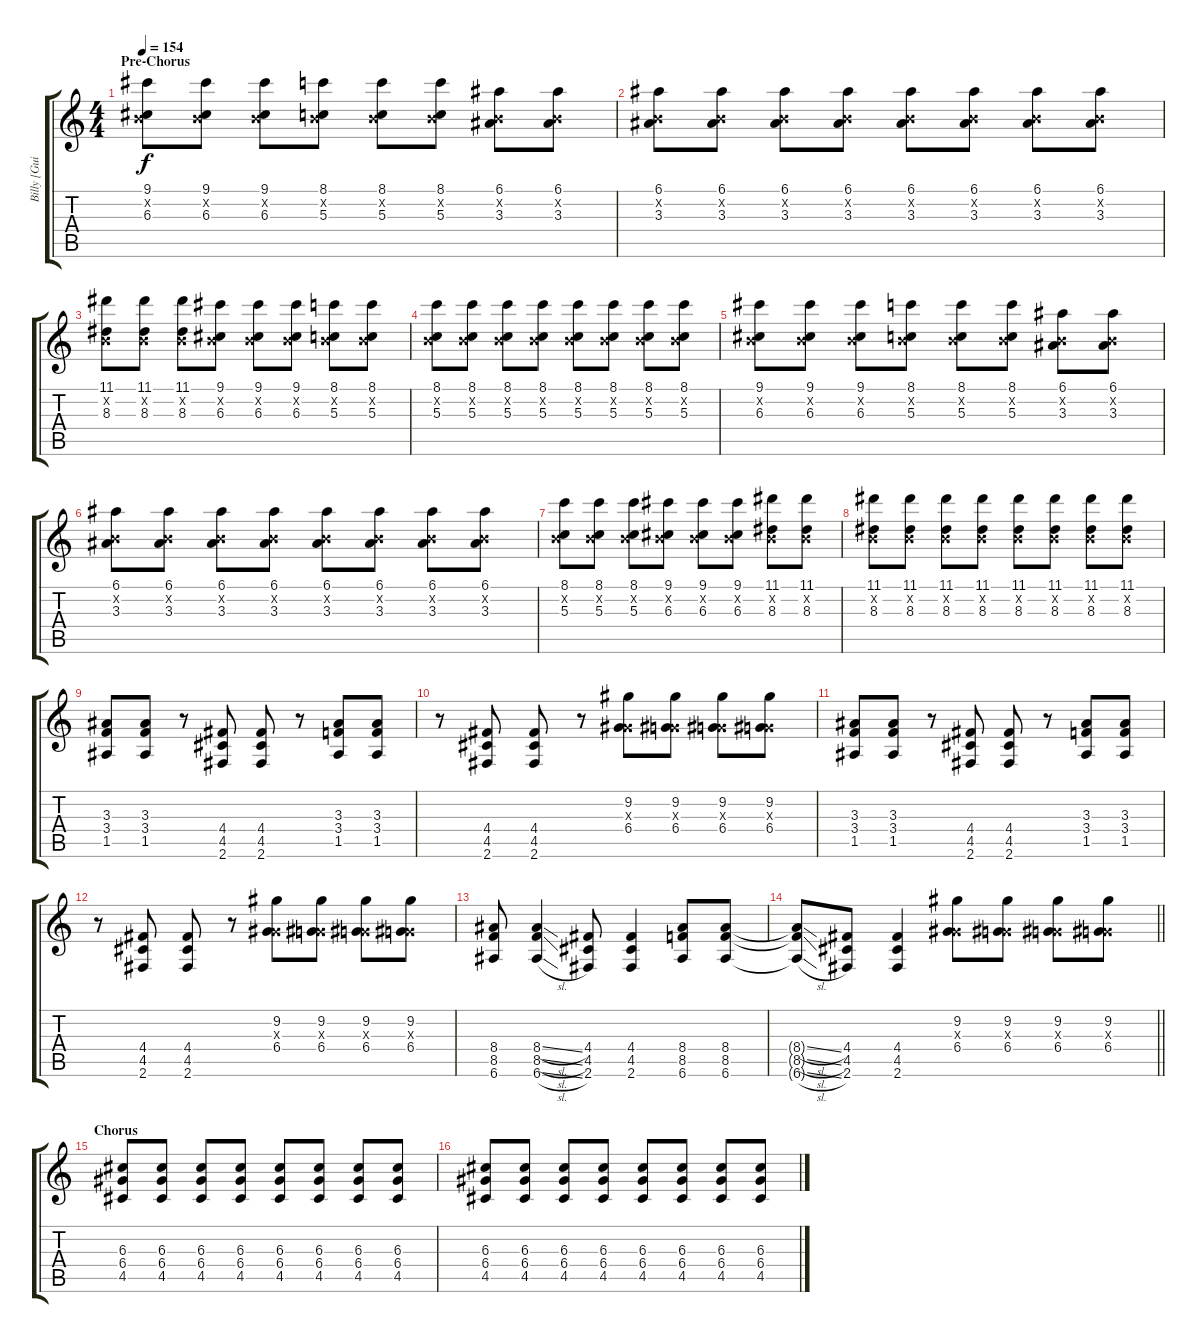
\track ("Billy [Guitar]" "Billy [Gui") {instrument distortionguitar}
\staff {score tabs}
\tuning (E4 B3 G3 D3 A2 E2) {hide}
\ts (4 4)
\section ("" "Pre-Chorus")
\tempo 154
\clef g2
\ks c
(9.1 0.2{x} 6.3).8{dy f} (9.1 0.2{x} 6.3).8 (9.1 0.2{x} 6.3).8 (8.1 0.2{x} 5.3).8 (8.1 0.2{x} 5.3).8 (8.1 0.2{x} 5.3).8 (6.1 0.2{x} 3.3).8 (6.1 0.2{x} 3.3).8 |
(6.1 0.2{x} 3.3).8 (6.1 0.2{x} 3.3).8 (6.1 0.2{x} 3.3).8 (6.1 0.2{x} 3.3).8 (6.1 0.2{x} 3.3).8 (6.1 0.2{x} 3.3).8 (6.1 0.2{x} 3.3).8 (6.1 0.2{x} 3.3).8 |
(11.1 0.2{x} 8.3).8 (11.1 0.2{x} 8.3).8 (11.1 0.2{x} 8.3).8 (9.1 0.2{x} 6.3).8 (9.1 0.2{x} 6.3).8 (9.1 0.2{x} 6.3).8 (8.1 0.2{x} 5.3).8 (8.1 0.2{x} 5.3).8 |
(8.1 0.2{x} 5.3).8 (8.1 0.2{x} 5.3).8 (8.1 0.2{x} 5.3).8 (8.1 0.2{x} 5.3).8 (8.1 0.2{x} 5.3).8 (8.1 0.2{x} 5.3).8 (8.1 0.2{x} 5.3).8 (8.1 0.2{x} 5.3).8 |
(9.1 0.2{x} 6.3).8 (9.1 0.2{x} 6.3).8 (9.1 0.2{x} 6.3).8 (8.1 0.2{x} 5.3).8 (8.1 0.2{x} 5.3).8 (8.1 0.2{x} 5.3).8 (6.1 0.2{x} 3.3).8 (6.1 0.2{x} 3.3).8 |
(6.1 0.2{x} 3.3).8 (6.1 0.2{x} 3.3).8 (6.1 0.2{x} 3.3).8 (6.1 0.2{x} 3.3).8 (6.1 0.2{x} 3.3).8 (6.1 0.2{x} 3.3).8 (6.1 0.2{x} 3.3).8 (6.1 0.2{x} 3.3).8 |
(8.1 0.2{x} 5.3).8 (8.1 0.2{x} 5.3).8 (8.1 0.2{x} 5.3).8 (9.1 0.2{x} 6.3).8 (9.1 0.2{x} 6.3).8 (9.1 0.2{x} 6.3).8 (11.1 0.2{x} 8.3).8 (11.1 0.2{x} 8.3).8 |
(11.1 0.2{x} 8.3).8 (11.1 0.2{x} 8.3).8 (11.1 0.2{x} 8.3).8 (11.1 0.2{x} 8.3).8 (11.1 0.2{x} 8.3).8 (11.1 0.2{x} 8.3).8 (11.1 0.2{x} 8.3).8 (11.1 0.2{x} 8.3).8 |
(3.3 3.4 1.5).8 (3.3 3.4 1.5).8 r.8 (4.4 4.5 2.6).8 (4.4 4.5 2.6).8 r.8 (3.3 3.4 1.5).8 (3.3 3.4 1.5).8 |
r.8 (4.4 4.5 2.6).8 (4.4 4.5 2.6).8 r.8 (9.2 0.3{x} 6.4).8 (9.2 0.3{x} 6.4).8 (9.2 0.3{x} 6.4).8 (9.2 0.3{x} 6.4).8 |
(3.3 3.4 1.5).8 (3.3 3.4 1.5).8 r.8 (4.4 4.5 2.6).8 (4.4 4.5 2.6).8 r.8 (3.3 3.4 1.5).8 (3.3 3.4 1.5).8 |
r.8 (4.4 4.5 2.6).8 (4.4 4.5 2.6).8 r.8 (9.2 0.3{x} 6.4).8 (9.2 0.3{x} 6.4).8 (9.2 0.3{x} 6.4).8 (9.2 0.3{x} 6.4).8 |
(8.4 8.5 6.6).8 (8.4{sl} 8.5{sl} 6.6{sl}).4 (4.4 4.5 2.6).8 (4.4 4.5 2.6).4 (8.4 8.5 6.6).8 (8.4 8.5 6.6).8 |
\barLineRight lightlight
(8.4{sl t} 8.5{sl t} 6.6{sl t}).8 (4.4 4.5 2.6).8 (4.4 4.5 2.6).4 (9.2 0.3{x} 6.4).8 (9.2 0.3{x} 6.4).8 (9.2 0.3{x} 6.4).8 (9.2 0.3{x} 6.4).8 |
\section ("" "Chorus")
(6.3 6.4 4.5).8 (6.3 6.4 4.5).8 (6.3 6.4 4.5).8 (6.3 6.4 4.5).8 (6.3 6.4 4.5).8 (6.3 6.4 4.5).8 (6.3 6.4 4.5).8 (6.3 6.4 4.5).8 |
(6.3 6.4 4.5).8 (6.3 6.4 4.5).8 (6.3 6.4 4.5).8 (6.3 6.4 4.5).8 (6.3 6.4 4.5).8 (6.3 6.4 4.5).8 (6.3 6.4 4.5).8 (6.3 6.4 4.5).8
